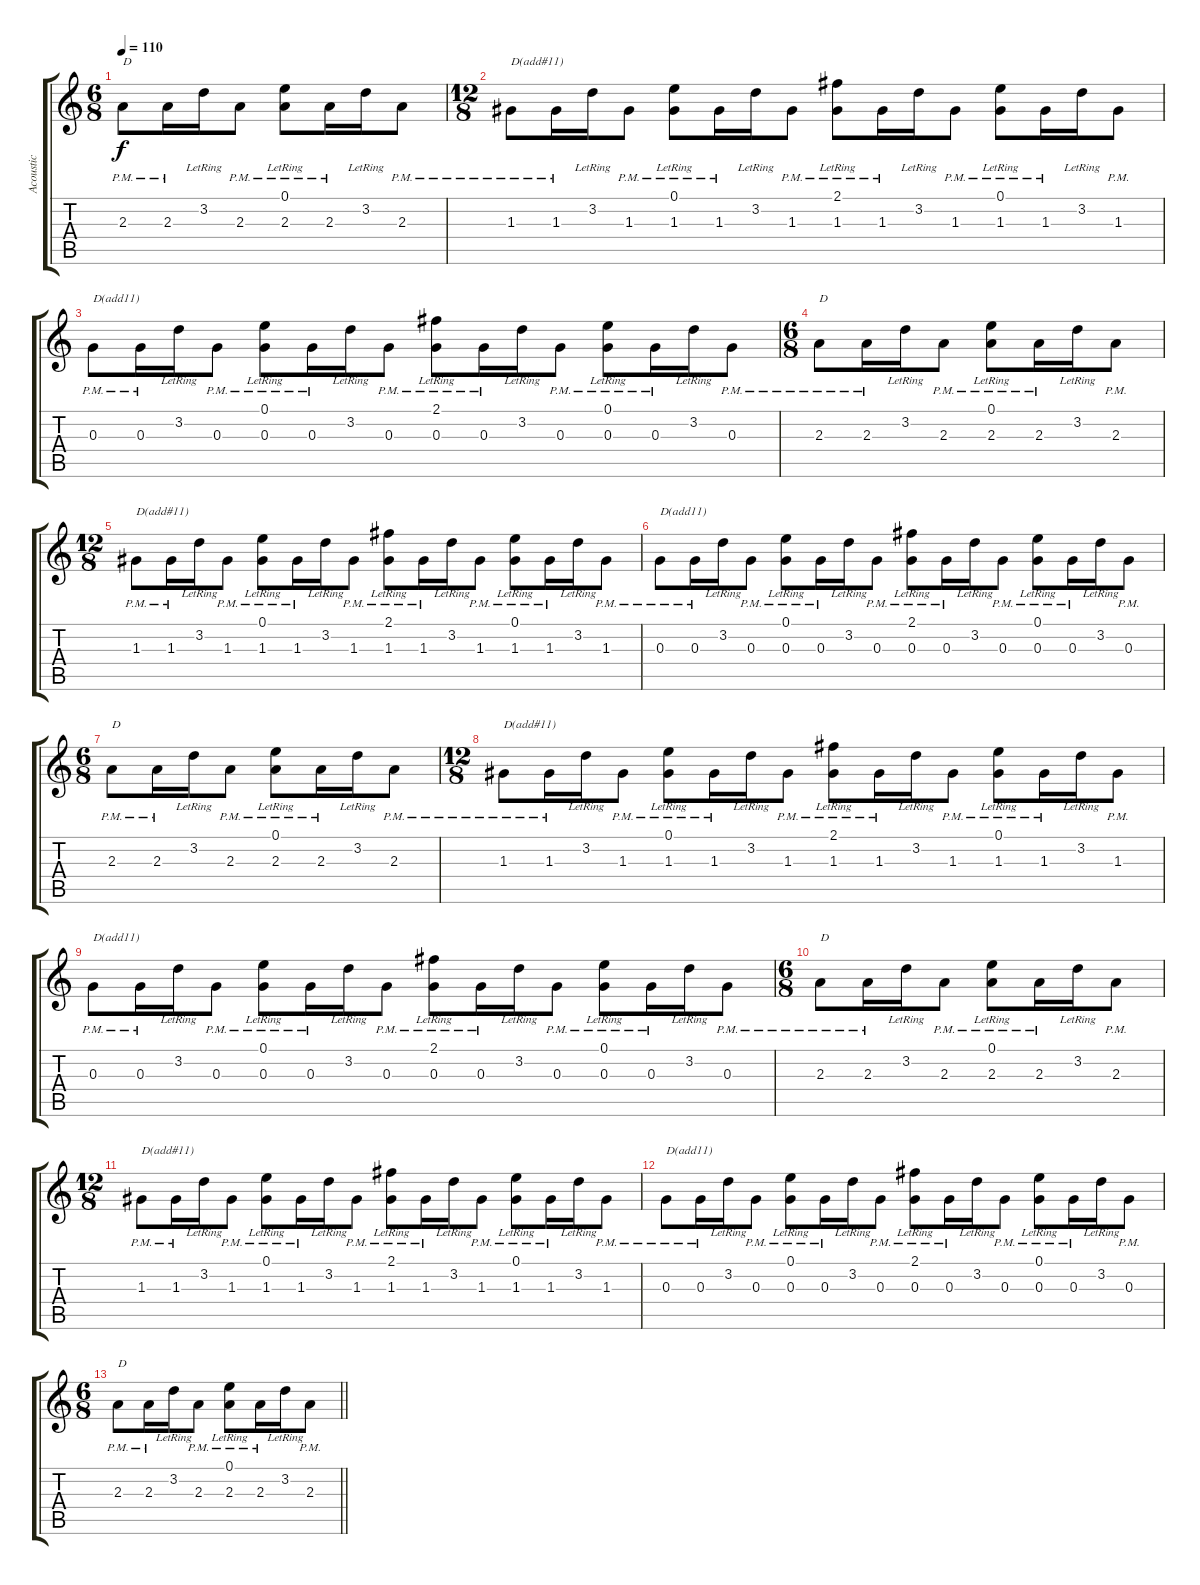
\track ("Acoustic" "Acoustic") {instrument acousticguitarsteel}
\staff {score tabs}
\tuning (E4 B3 G3 D3 A2 E2) {hide}
\ts (6 8)
\tempo 110
\clef g2
\ks c
2.3{pm}.8{txt "D" dy f} 2.3{pm}.16 3.2{lr}.16 2.3{pm}.8 (0.1{lr} 2.3{pm}).8 2.3{pm}.16 3.2{lr}.16 2.3{pm}.8 |
\ts (12 8)
1.3{pm}.8{txt "D(add#11)"} 1.3{pm}.16 3.2{lr}.16 1.3{pm}.8 (0.1{lr} 1.3{pm}).8 1.3{pm}.16 3.2{lr}.16 1.3{pm}.8 (2.1{lr} 1.3{pm}).8 1.3{pm}.16 3.2{lr}.16 1.3{pm}.8 (0.1{lr} 1.3{pm}).8 1.3{pm}.16 3.2{lr}.16 1.3{pm}.8 |
0.3{pm}.8{txt "D(add11)"} 0.3{pm}.16 3.2{lr}.16 0.3{pm}.8 (0.1{lr} 0.3{pm}).8 0.3{pm}.16 3.2{lr}.16 0.3{pm}.8 (2.1{lr} 0.3{pm}).8 0.3{pm}.16 3.2{lr}.16 0.3{pm}.8 (0.1{lr} 0.3{pm}).8 0.3{pm}.16 3.2{lr}.16 0.3{pm}.8 |
\ts (6 8)
2.3{pm}.8{txt "D"} 2.3{pm}.16 3.2{lr}.16 2.3{pm}.8 (0.1{lr} 2.3{pm}).8 2.3{pm}.16 3.2{lr}.16 2.3{pm}.8 |
\ts (12 8)
1.3{pm}.8{txt "D(add#11)"} 1.3{pm}.16 3.2{lr}.16 1.3{pm}.8 (0.1{lr} 1.3{pm}).8 1.3{pm}.16 3.2{lr}.16 1.3{pm}.8 (2.1{lr} 1.3{pm}).8 1.3{pm}.16 3.2{lr}.16 1.3{pm}.8 (0.1{lr} 1.3{pm}).8 1.3{pm}.16 3.2{lr}.16 1.3{pm}.8 |
0.3{pm}.8{txt "D(add11)"} 0.3{pm}.16 3.2{lr}.16 0.3{pm}.8 (0.1{lr} 0.3{pm}).8 0.3{pm}.16 3.2{lr}.16 0.3{pm}.8 (2.1{lr} 0.3{pm}).8 0.3{pm}.16 3.2{lr}.16 0.3{pm}.8 (0.1{lr} 0.3{pm}).8 0.3{pm}.16 3.2{lr}.16 0.3{pm}.8 |
\ts (6 8)
2.3{pm}.8{txt "D"} 2.3{pm}.16 3.2{lr}.16 2.3{pm}.8 (0.1{lr} 2.3{pm}).8 2.3{pm}.16 3.2{lr}.16 2.3{pm}.8 |
\ts (12 8)
1.3{pm}.8{txt "D(add#11)"} 1.3{pm}.16 3.2{lr}.16 1.3{pm}.8 (0.1{lr} 1.3{pm}).8 1.3{pm}.16 3.2{lr}.16 1.3{pm}.8 (2.1{lr} 1.3{pm}).8 1.3{pm}.16 3.2{lr}.16 1.3{pm}.8 (0.1{lr} 1.3{pm}).8 1.3{pm}.16 3.2{lr}.16 1.3{pm}.8 |
0.3{pm}.8{txt "D(add11)"} 0.3{pm}.16 3.2{lr}.16 0.3{pm}.8 (0.1{lr} 0.3{pm}).8 0.3{pm}.16 3.2{lr}.16 0.3{pm}.8 (2.1{lr} 0.3{pm}).8 0.3{pm}.16 3.2{lr}.16 0.3{pm}.8 (0.1{lr} 0.3{pm}).8 0.3{pm}.16 3.2{lr}.16 0.3{pm}.8 |
\ts (6 8)
2.3{pm}.8{txt "D"} 2.3{pm}.16 3.2{lr}.16 2.3{pm}.8 (0.1{lr} 2.3{pm}).8 2.3{pm}.16 3.2{lr}.16 2.3{pm}.8 |
\ts (12 8)
1.3{pm}.8{txt "D(add#11)"} 1.3{pm}.16 3.2{lr}.16 1.3{pm}.8 (0.1{lr} 1.3{pm}).8 1.3{pm}.16 3.2{lr}.16 1.3{pm}.8 (2.1{lr} 1.3{pm}).8 1.3{pm}.16 3.2{lr}.16 1.3{pm}.8 (0.1{lr} 1.3{pm}).8 1.3{pm}.16 3.2{lr}.16 1.3{pm}.8 |
0.3{pm}.8{txt "D(add11)"} 0.3{pm}.16 3.2{lr}.16 0.3{pm}.8 (0.1{lr} 0.3{pm}).8 0.3{pm}.16 3.2{lr}.16 0.3{pm}.8 (2.1{lr} 0.3{pm}).8 0.3{pm}.16 3.2{lr}.16 0.3{pm}.8 (0.1{lr} 0.3{pm}).8 0.3{pm}.16 3.2{lr}.16 0.3{pm}.8 |
\ts (6 8)
\barLineRight lightlight
2.3{pm}.8{txt "D"} 2.3{pm}.16 3.2{lr}.16 2.3{pm}.8 (0.1{lr} 2.3{pm}).8 2.3{pm}.16 3.2{lr}.16 2.3{pm}.8
